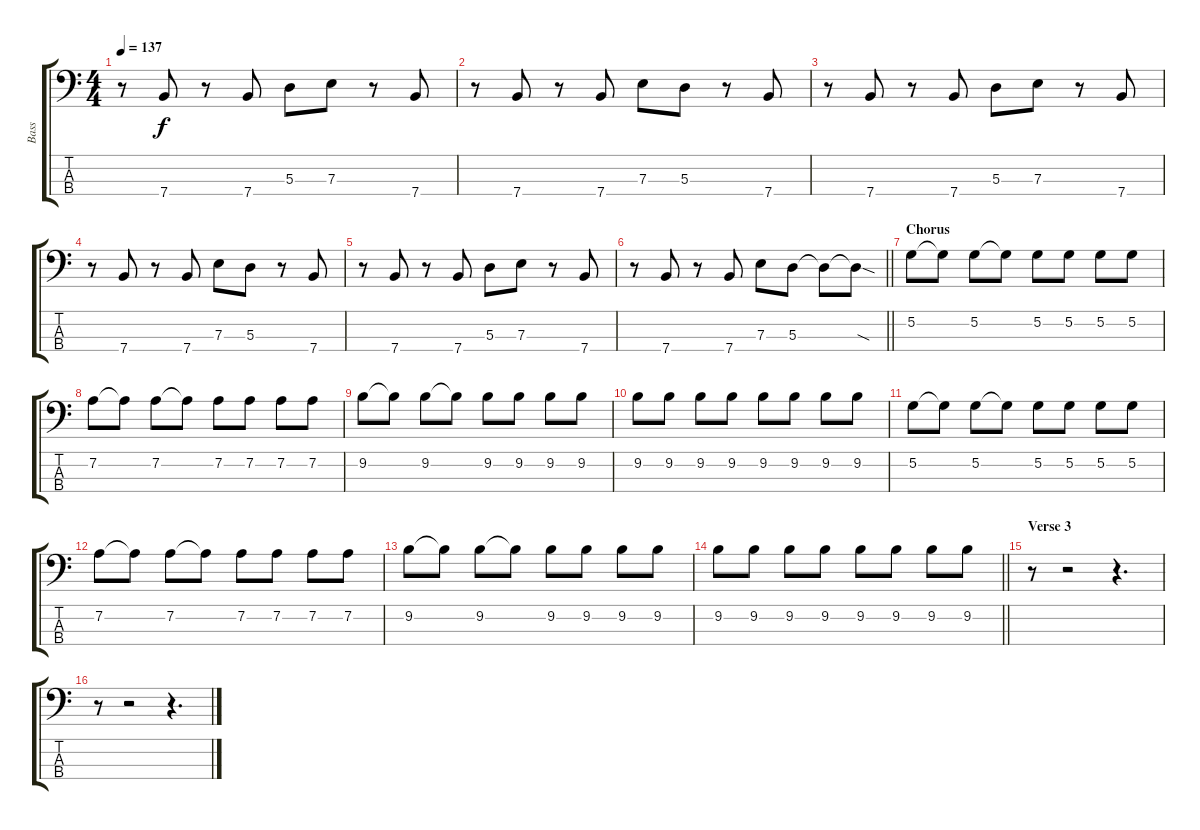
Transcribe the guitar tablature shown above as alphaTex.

\track ("Bass" "Bass") {instrument electricbassfinger}
\staff {score tabs}
\tuning (G2 D2 A1 E1) {hide}
\ts (4 4)
\tempo 137
\clef f4
\ks c
r.8{dy f} 7.4.8 r.8 7.4.8 5.3.8 7.3.8 r.8 7.4.8 |
r.8 7.4.8 r.8 7.4.8 7.3.8 5.3.8 r.8 7.4.8 |
r.8 7.4.8 r.8 7.4.8 5.3.8 7.3.8 r.8 7.4.8 |
r.8 7.4.8 r.8 7.4.8 7.3.8 5.3.8 r.8 7.4.8 |
r.8 7.4.8 r.8 7.4.8 5.3.8 7.3.8 r.8 7.4.8 |
\barLineRight lightlight
r.8 7.4.8 r.8 7.4.8 7.3.8 5.3.8 5.3{t}.8 5.3{sod t}.8 |
\section ("" "Chorus")
5.2.8 5.2{t}.8 5.2.8 5.2{t}.8 5.2.8 5.2.8 5.2.8 5.2.8 |
7.2.8 7.2{t}.8 7.2.8 7.2{t}.8 7.2.8 7.2.8 7.2.8 7.2.8 |
9.2.8 9.2{t}.8 9.2.8 9.2{t}.8 9.2.8 9.2.8 9.2.8 9.2.8 |
9.2.8 9.2.8 9.2.8 9.2.8 9.2.8 9.2.8 9.2.8 9.2.8 |
5.2.8 5.2{t}.8 5.2.8 5.2{t}.8 5.2.8 5.2.8 5.2.8 5.2.8 |
7.2.8 7.2{t}.8 7.2.8 7.2{t}.8 7.2.8 7.2.8 7.2.8 7.2.8 |
9.2.8 9.2{t}.8 9.2.8 9.2{t}.8 9.2.8 9.2.8 9.2.8 9.2.8 |
\barLineRight lightlight
9.2.8 9.2.8 9.2.8 9.2.8 9.2.8 9.2.8 9.2.8 9.2.8 |
\section ("" "Verse 3")
r.8 r.2 r.4{d} |
r.8 r.2 r.4{d}
